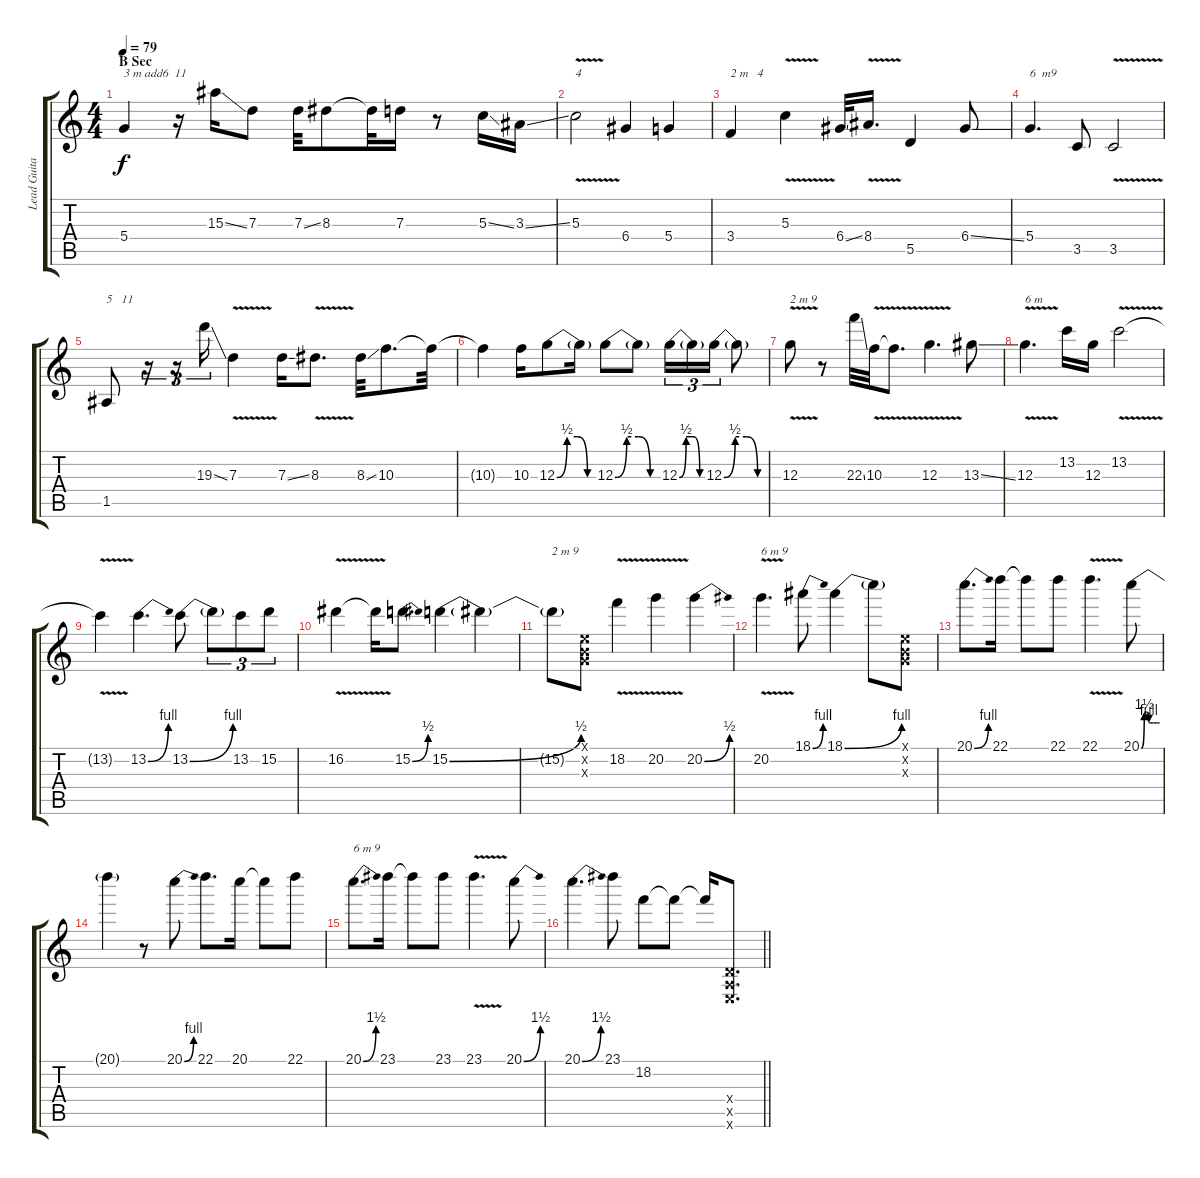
\track ("Lead Guitar" "Lead Guita") {instrument distortionguitar}
\staff {score tabs}
\tuning (E4 B3 G3 D3 A2 E2) {hide}
\ts (4 4)
\section ("" "B Sec")
\tempo 79
\clef g2
\ks c
5.4.4{txt "3 m add6  11" dy f} r.16 15.3{ss}.16 7.3.8 7.3{ss}.32 8.3.8 8.3{t}.32 7.3.16 r.8 5.3{ss}.16 3.3{ss}.16 |
5.3{v}.2{txt "4"} 6.4.4 5.4.4 |
3.4.4{txt "2 m   4"} 5.3{v}.4 6.4{ss}.32 8.4{v}.16{d} 5.5{t}.4 6.4{ss}.8 |
5.4.4{d txt "6  m9"} 3.5.8 3.5{v}.2 |
1.5.8{txt "5   11"} r.16{tu (3 2)} r.16{tu (3 2)} 19.3{ss}.16{tu (3 2)} 7.3{v}.4 7.3{ss}.16 8.3{v}.8{d} 8.3{ss}.32 10.3.8{d} 10.3{t}.32 |
10.3{t}.4{txt ""} 10.3.16 12.3{be (custom 0 0 15 2 30 2 45 0 60 0)}.8 12.3{t}.16 12.3{be (custom 0 0 15 2 30 2 45 0 60 0)}.8 12.3{t}.8 12.3{be (custom 0 0 15 2 30 2 45 0 60 0)}.16{tu (3 2)} 12.3{t}.16{tu (3 2)} 12.3{be (custom 0 0 15 2 30 2 45 0 60 0)}.16{tu (3 2)} 12.3{t}.8 |
12.3{v}.8{txt "2 m 9"} r.8 22.3{ss}.32 10.3{v}.32 10.3{t}.8{d} 12.3{v}.4{d} 13.3{ss}.8 |
12.3{v}.4{d txt "6 m "} 13.2.16 12.3.16 13.2{v}.2 |
13.2{t}.4{txt ""} 13.2{be (bend 0 0 60 4)}.4{d} 13.2{be (bend 0 0 60 4)}.8 13.2{t}.8{tu (3 2)} 13.2.8{tu (3 2)} 15.2.8{tu (3 2)} |
16.2{v}.4{txt ""} 16.2{t}.16 15.2{be (bend 0 0 60 2)}.8{d} 15.2{be (bend 0 0 60 2)}.4 15.2{t}.4 |
15.2{t}.8{txt "2 m 9"} (0.1{x} 0.2{x} 0.3{x}).8 18.2{v}.4 20.2{v}.4 20.2{be (bend 0 0 60 2)}.4 |
20.2{v}.4{d txt "6 m 9"} 18.1{be (bend 0 0 60 4)}.8 18.1{be (bend 0 0 60 4)}.4 18.1{t}.8 (0.1{x} 0.2{x} 0.3{x}).8 |
20.1{be (bend 0 0 60 4)}.8{d txt ""} 22.1.16 22.1{t}.8 22.1.8 22.1{v}.4{d} 20.1{be (custom 0 0 10 6 15 6 18 6 25 4 27 4 30 4 36 4 41 4 45 4 50 4 54 4 60 4)}.8 |
20.1{t}.4 r.8 20.1{be (bend 0 0 60 4)}.8 22.1.8{d} 20.1.16 20.1{t}.8 22.1.8 |
20.1{be (bend 0 0 60 6)}.8{d txt "6 m 9"} 23.1.16 23.1{t}.8 23.1.8 23.1{v}.4{d} 20.1{be (bend 0 0 60 6)}.8 |
\barLineRight lightlight
20.1{be (bend 0 0 60 6)}.4{d} 23.1.8 18.2.8 18.2{t}.8 18.2{t}.16 (0.4{x} 0.5{x} 0.6{x}).8{d}
